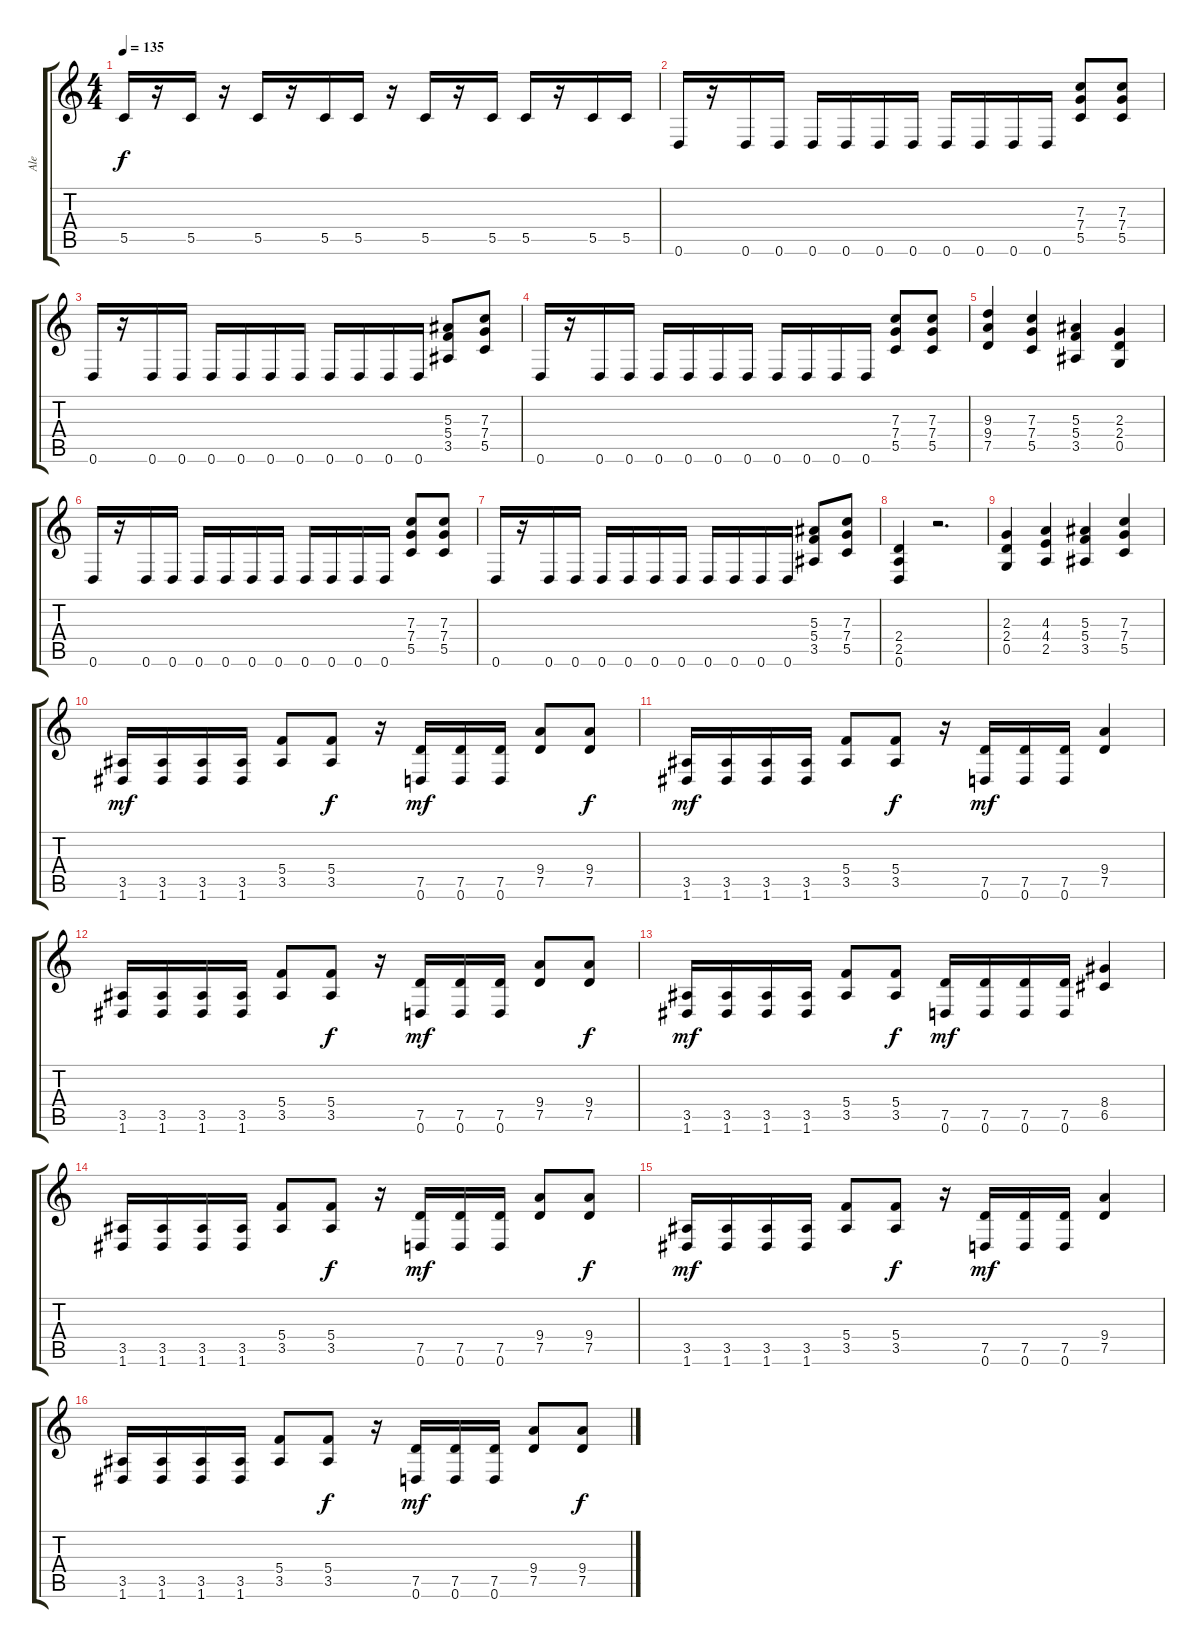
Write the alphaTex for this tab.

\track ("Ale" "Ale") {instrument distortionguitar}
\staff {score tabs}
\tuning (D4 A3 F3 C3 G2 D2) {hide}
\ts (4 4)
\tempo 135
\clef g2
\ks c
5.5.16{dy f} r.16 5.5.16 r.16 5.5.16 r.16 5.5.16 5.5.16 r.16 5.5.16 r.16 5.5.16 5.5.16 r.16 5.5.16 5.5.16 |
0.6.16 r.16 0.6.16 0.6.16 0.6.16 0.6.16 0.6.16 0.6.16 0.6.16 0.6.16 0.6.16 0.6.16 (7.3 7.4 5.5).8 (7.3 7.4 5.5).8 |
0.6.16 r.16 0.6.16 0.6.16 0.6.16 0.6.16 0.6.16 0.6.16 0.6.16 0.6.16 0.6.16 0.6.16 (5.3 5.4 3.5).8 (7.3 7.4 5.5).8 |
0.6.16 r.16 0.6.16 0.6.16 0.6.16 0.6.16 0.6.16 0.6.16 0.6.16 0.6.16 0.6.16 0.6.16 (7.3 7.4 5.5).8 (7.3 7.4 5.5).8 |
(9.3 9.4 7.5).4 (7.3 7.4 5.5).4 (5.3 5.4 3.5).4 (2.3 2.4 0.5).4 |
0.6.16 r.16 0.6.16 0.6.16 0.6.16 0.6.16 0.6.16 0.6.16 0.6.16 0.6.16 0.6.16 0.6.16 (7.3 7.4 5.5).8 (7.3 7.4 5.5).8 |
0.6.16 r.16 0.6.16 0.6.16 0.6.16 0.6.16 0.6.16 0.6.16 0.6.16 0.6.16 0.6.16 0.6.16 (5.3 5.4 3.5).8 (7.3 7.4 5.5).8 |
(2.4 2.5 0.6).4 r.2{d} |
(2.3 2.4 0.5).4 (4.3 4.4 2.5).4 (5.3 5.4 3.5).4 (7.3 7.4 5.5).4 |
(3.5 1.6).16{dy mf} (3.5 1.6).16 (3.5 1.6).16 (3.5 1.6).16 (5.4 3.5).8 (5.4 3.5).8{dy f} r.16 (7.5 0.6).16{dy mf} (7.5 0.6).16 (7.5 0.6).16 (9.4 7.5).8 (9.4 7.5).8{dy f} |
(3.5 1.6).16{dy mf} (3.5 1.6).16 (3.5 1.6).16 (3.5 1.6).16 (5.4 3.5).8 (5.4 3.5).8{dy f} r.16 (7.5 0.6).16{dy mf} (7.5 0.6).16 (7.5 0.6).16 (9.4 7.5).4 |
(3.5 1.6).16 (3.5 1.6).16 (3.5 1.6).16 (3.5 1.6).16 (5.4 3.5).8 (5.4 3.5).8{dy f} r.16 (7.5 0.6).16{dy mf} (7.5 0.6).16 (7.5 0.6).16 (9.4 7.5).8 (9.4 7.5).8{dy f} |
(3.5 1.6).16{dy mf} (3.5 1.6).16 (3.5 1.6).16 (3.5 1.6).16 (5.4 3.5).8 (5.4 3.5).8{dy f} (7.5 0.6).16{dy mf} (7.5 0.6).16 (7.5 0.6).16 (7.5 0.6).16 (8.4 6.5).4 |
(3.5 1.6).16 (3.5 1.6).16 (3.5 1.6).16 (3.5 1.6).16 (5.4 3.5).8 (5.4 3.5).8{dy f} r.16 (7.5 0.6).16{dy mf} (7.5 0.6).16 (7.5 0.6).16 (9.4 7.5).8 (9.4 7.5).8{dy f} |
(3.5 1.6).16{dy mf} (3.5 1.6).16 (3.5 1.6).16 (3.5 1.6).16 (5.4 3.5).8 (5.4 3.5).8{dy f} r.16 (7.5 0.6).16{dy mf} (7.5 0.6).16 (7.5 0.6).16 (9.4 7.5).4 |
(3.5 1.6).16 (3.5 1.6).16 (3.5 1.6).16 (3.5 1.6).16 (5.4 3.5).8 (5.4 3.5).8{dy f} r.16 (7.5 0.6).16{dy mf} (7.5 0.6).16 (7.5 0.6).16 (9.4 7.5).8 (9.4 7.5).8{dy f}
